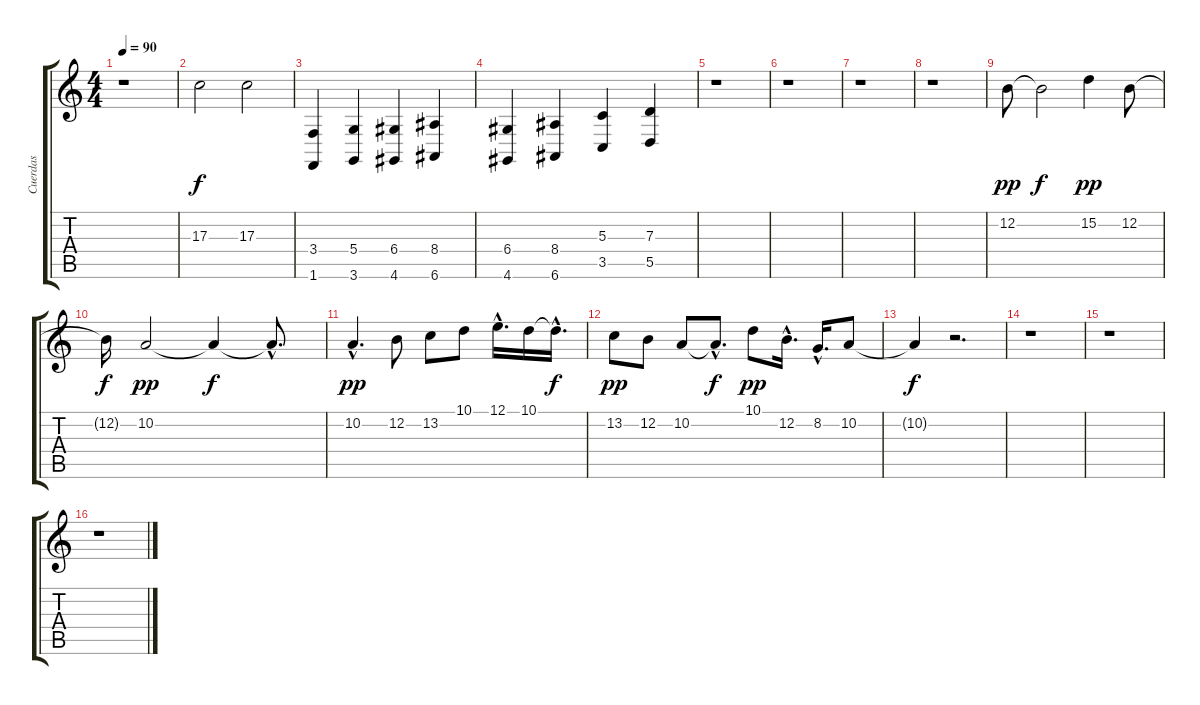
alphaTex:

\track ("Cuerdas" "Cuerdas") {instrument violin}
\staff {score tabs}
\tuning (E4 B3 G3 D3 A2 E2) {hide}
\ts (4 4)
\tempo 90
\clef g2
\ks c
r.1{dy f} |
17.3.2 17.3.2 |
(3.4 1.6).4 (5.4 3.6).4 (6.4 4.6).4 (8.4 6.6).4 |
(6.4 4.6).4 (8.4 6.6).4 (5.3 3.5).4 (7.3 5.5).4 |
r.1 |
r.1 |
r.1 |
r.1 |
12.2.8{dy pp} 12.2{t}.2{dy f} 15.2.4{dy pp} 12.2.8 |
12.2{t}.16{dy f} 10.2.2{dy pp} 10.2{t}.4{dy f} 10.2{hac t}.8{d} |
10.2{hac}.4{d dy pp} 12.2.8 13.2.8 10.1.8 12.1{hac}.16{d} 10.1.16 10.1{hac t}.16{d dy f} |
13.2.8{dy pp} 12.2.8 10.2.8 10.2{hac t}.8{d dy f} 10.1.8{dy pp} 12.2{hac}.16{d} 8.2{hac}.16{d} 10.2.8 |
10.2{t}.4{dy f} r.2{d} |
r.1 |
r.1 |
r.1
